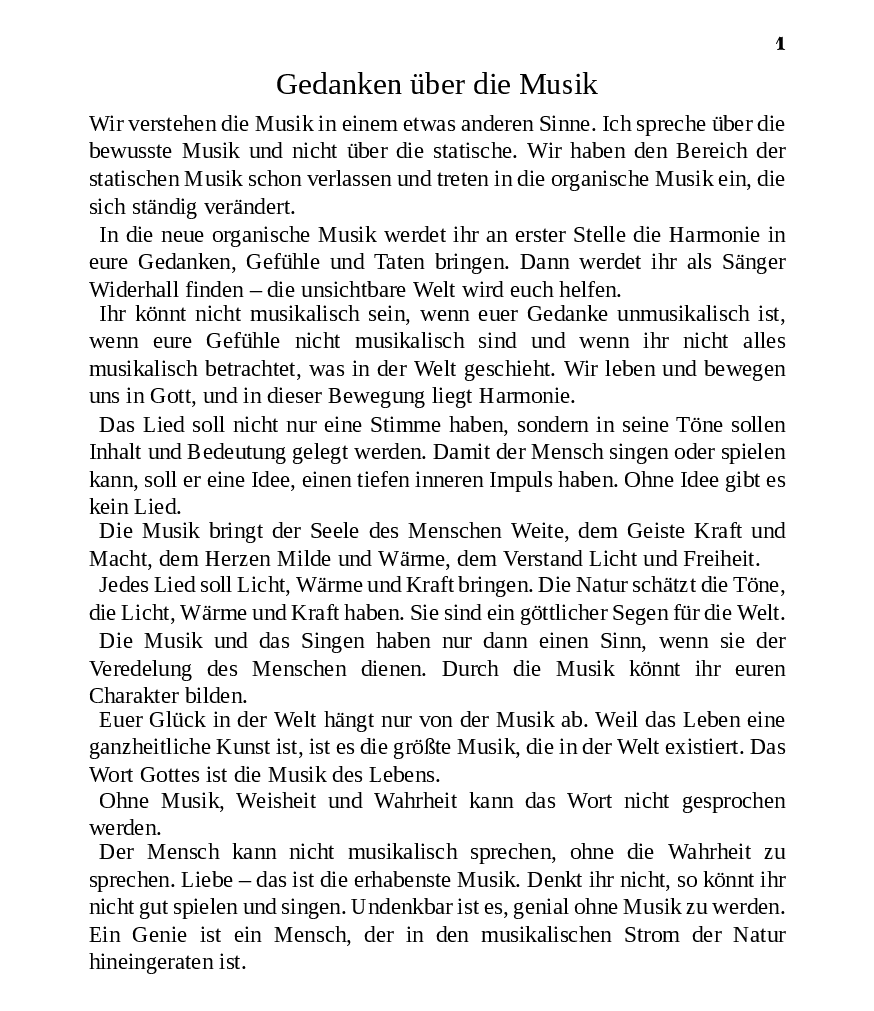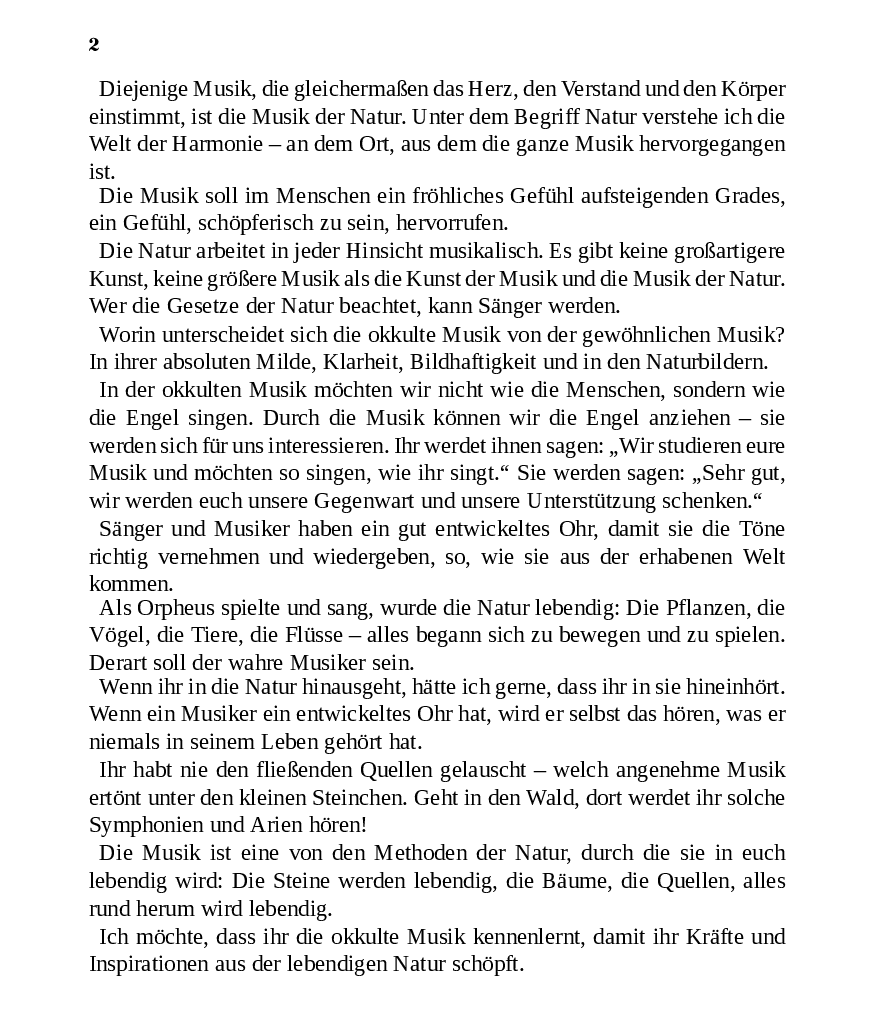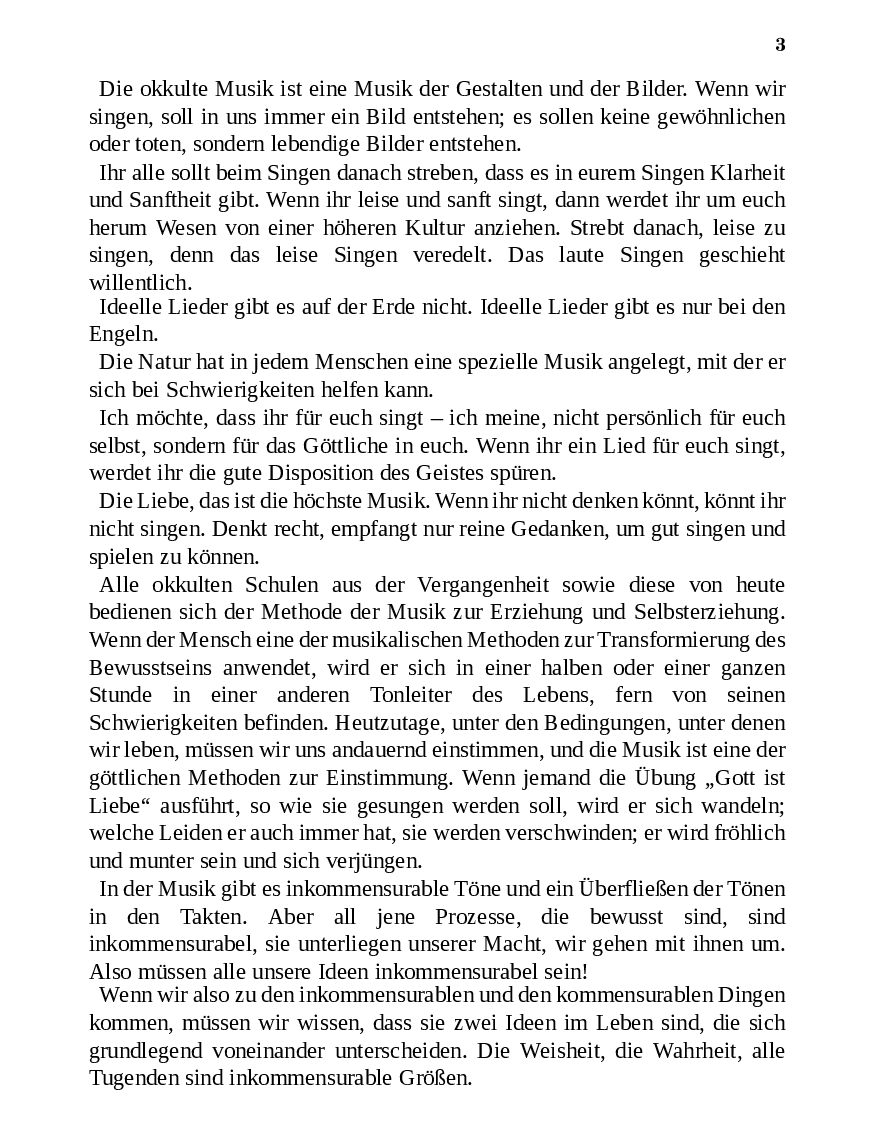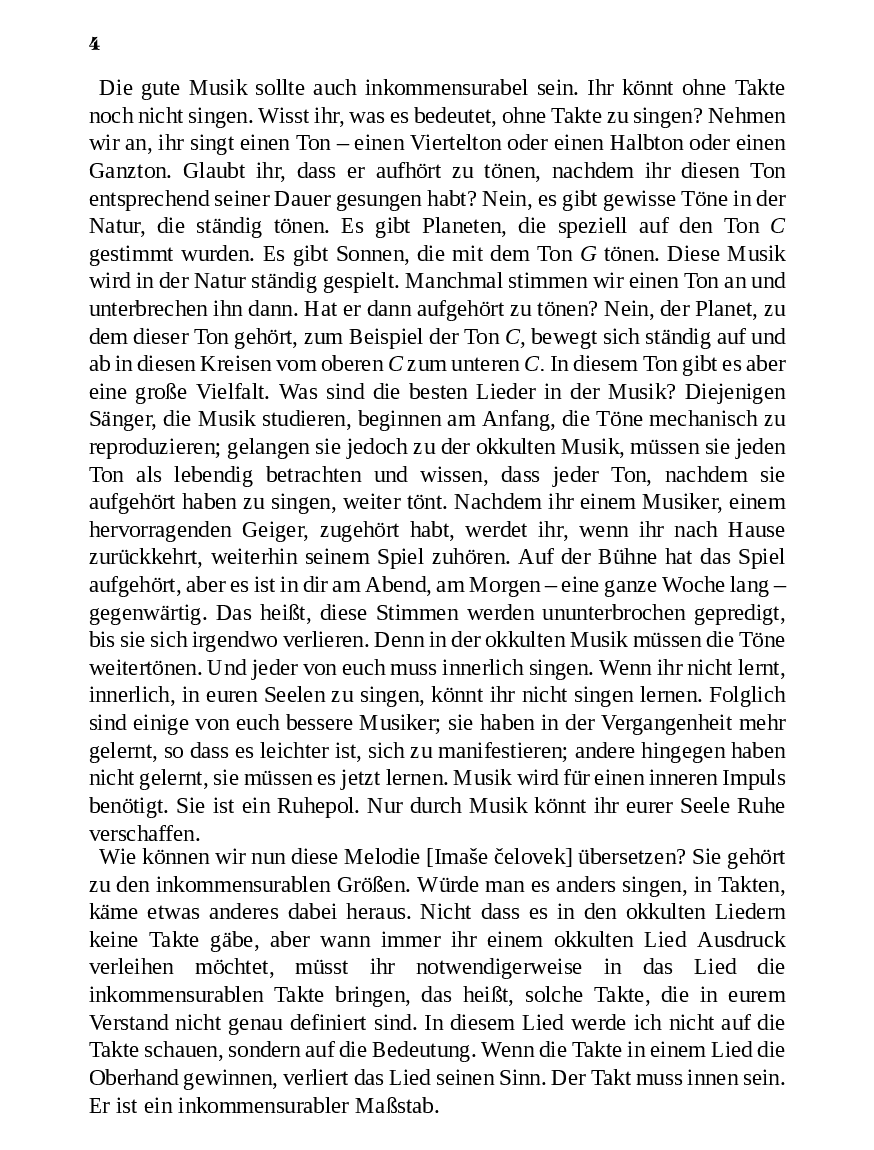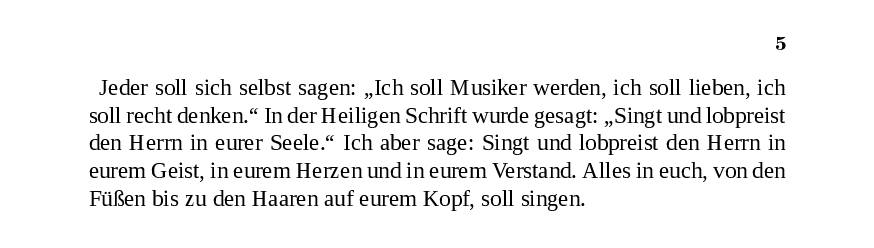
\version "2.24.4"

% include paper part and global functions
\include "include/globals.ily"

\bookpart {
  \label #'ref008
  \tocItem \markup "Gedanken über die Musik "
  \paper {
    print-all-headers = ##t
    print-page-number = ##t
    print-first-page-number = ##t


    % put page numbers on the top and change the font style.
    oddHeaderMarkup = \markup
    \fill-line {
      ""
      \unless \on-first-page-of-part \fromproperty #'header:instrument
      \if \should-print-page-number \abs-fontsize #7 { \number \fromproperty #'page:page-number-string }
    }
    %% evenHeaderMarkup would inherit the value of
    %% oddHeaderMarkup if it were not defined here
    evenHeaderMarkup = \markup
    \fill-line {
      \if \should-print-page-number \abs-fontsize #7 { \number \fromproperty #'page:page-number-string }
      \unless \on-first-page-of-part \fromproperty #'header:instrument
      ""
    }

    oddFooterMarkup = \markup ""

    evenFooterMarkup = ""
    left-margin = 1.5\cm
    right-margin = 1.5\cm
    top-margin = 1\cm
    bottom-margin = 1.2\cm
    ragged-bottom = ##t % do not spread the staves to fill the whole vertical space
    top-markup-spacing.basic-distance = 8\mm % margin between page number and system for the first page
    top-system-spacing.basic-distance = 10\mm % margin between page number and system for the other pages

    % change distance between staves
    system-system-spacing =
    #'((basic-distance . 16)
       (minimum-distance . 6)
       (padding . 1)
       (stretchability . 12))
  }


  \markup \abs-fontsize #15 { \fill-line {"Gedanken über die Musik"} }

  \markup  \abs-fontsize #11  {
    \vspace #1.5 \override #'(baseline-skip . 3.8)
    \justify {

      Wir verstehen die Musik in einem etwas anderen Sinne. Ich spreche über die bewusste Musik und nicht über die statische. Wir haben den Bereich der statischen Musik schon verlassen und treten in die organische Musik ein, die sich ständig verändert.

    }
  }

  \markup \abs-fontsize #11 {
    \vspace #0.9  \override #'(baseline-skip . 3.8)
    \justify {
      \hspace #1.5
      In die neue organische Musik werdet ihr an erster Stelle die Harmonie in eure Gedanken, Gefühle und Taten bringen. Dann werdet ihr als Sänger Widerhall finden – die unsichtbare Welt wird euch helfen.

    }
  }


  \markup \abs-fontsize #11 {
    \vspace #0.9  \override #'(baseline-skip . 3.8)
    \justify {
      \hspace #1.5

      Ihr könnt nicht musikalisch sein, wenn euer Gedanke unmusikalisch ist, wenn eure Gefühle nicht musikalisch sind und wenn ihr nicht alles musikalisch betrachtet, was in der Welt geschieht. Wir leben und bewegen uns in Gott, und in dieser Bewegung liegt Harmonie.

    }
  }

  \markup \abs-fontsize #11 {
    \vspace #0.9  \override #'(baseline-skip . 3.8)
    \justify {
      \hspace #1.5
      Das Lied soll nicht nur eine Stimme haben, sondern in seine Töne sollen Inhalt und Bedeutung gelegt werden. Damit der Mensch singen oder spielen kann, soll er eine Idee, einen tiefen inneren Impuls haben. Ohne Idee gibt es kein Lied.

    }
  }


  \markup \abs-fontsize #11 {
    \vspace #0.9  \override #'(baseline-skip . 3.8)
    \justify {
      \hspace #1.5
      Die Musik bringt der Seele des Menschen Weite, dem Geiste Kraft und Macht, dem Herzen Milde und Wärme, dem Verstand Licht und Freiheit.


    }
  }

  \markup \abs-fontsize #11 {
    \vspace #0.9  \override #'(baseline-skip . 3.8)
    \justify {
      \hspace #1.5

      Jedes Lied soll Licht, Wärme und Kraft bringen. Die Natur schätzt die Töne, die Licht, Wärme und Kraft haben. Sie sind ein göttlicher Segen für die Welt.
    }
  }

  \markup \abs-fontsize #11 {
    \vspace #0.9  \override #'(baseline-skip . 3.8)
    \justify {
      \hspace #1.5
      Die Musik und das Singen haben nur dann einen Sinn, wenn sie der Veredelung des Menschen dienen. Durch die Musik könnt ihr euren Charakter bilden.

    }
  }

  \markup \abs-fontsize #11 {
    \vspace #0.9  \override #'(baseline-skip . 3.8)
    \justify {
      \hspace #1.5

      Euer Glück in der Welt hängt nur von der Musik ab. Weil das Leben eine ganzheitliche Kunst ist, ist es die größte Musik, die in der Welt existiert. Das Wort Gottes ist die Musik des Lebens.
    }
  }

  \markup \abs-fontsize #11 {
    \vspace #1.0  \override #'(baseline-skip . 3.8)
    \justify {
      \hspace #1.5

      Ohne Musik, Weisheit und Wahrheit kann das Wort nicht gesprochen werden.

    }
  }



  \markup \abs-fontsize #11 {
    \vspace #0.9  \override #'(baseline-skip . 3.8)
    \justify {
      \hspace #1.5
      Der Mensch kann nicht musikalisch sprechen, ohne die Wahrheit zu sprechen. Liebe – das ist die erhabenste Musik. Denkt ihr nicht, so könnt ihr nicht gut spielen und singen. Undenkbar ist es, genial ohne Musik zu werden. Ein Genie ist ein Mensch, der in den musikalischen Strom der Natur hineingeraten ist.

    }
  }

  \markup \abs-fontsize #11 {
    \vspace #0.9  \override #'(baseline-skip . 3.8)
    \justify {
      \hspace #1.5
      Diejenige Musik, die gleichermaßen das Herz, den Verstand und den Körper einstimmt, ist die Musik der Natur. Unter dem Begriff Natur verstehe ich die Welt der Harmonie – an dem Ort, aus dem die ganze Musik hervorgegangen ist.

    }
  }
  \markup \abs-fontsize #11 {
    \vspace #0.9 \override #'(baseline-skip . 3.8)
    \justify {
      \hspace #1.5

      Die Musik soll im Menschen ein fröhliches Gefühl aufsteigenden Grades, ein Gefühl, schöpferisch zu sein, hervorrufen.

    }
  }

  \markup \abs-fontsize #11 {
    \vspace #0.9  \override #'(baseline-skip . 3.8)
    \justify {
      \hspace #1.5
      Die Natur arbeitet in jeder Hinsicht musikalisch. Es gibt keine großartigere Kunst, keine größere Musik als die Kunst der Musik und die Musik der Natur. Wer die Gesetze der Natur beachtet, kann Sänger werden.

    }
  }

  \markup \abs-fontsize #11 {
    \vspace #0.9  \override #'(baseline-skip . 3.8)
    \justify {
      \hspace #1.5

      Worin unterscheidet sich die okkulte Musik von der gewöhnlichen Musik? In ihrer absoluten Milde, Klarheit, Bildhaftigkeit und in den Naturbildern.


    }
  }

  \markup \abs-fontsize #11 {
    \vspace #0.9  \override #'(baseline-skip . 3.8)
    \justify {
      \hspace #1.5

      In der okkulten Musik möchten wir nicht wie die Menschen, sondern wie die Engel singen. Durch die Musik können wir die Engel anziehen – sie werden sich für uns interessieren. Ihr werdet ihnen sagen: „Wir studieren eure Musik und möchten so singen, wie ihr singt.“ Sie werden sagen: „Sehr gut, wir werden euch unsere Gegenwart und unsere Unterstützung schenken.“


    }
  }



  \markup \abs-fontsize #11 {
    \vspace #0.9  \override #'(baseline-skip . 3.8)
    \justify {
      \hspace #1.5
      Sänger und Musiker haben ein gut entwickeltes Ohr, damit sie die Töne richtig vernehmen und wiedergeben, so, wie sie aus der erhabenen Welt kommen.

    }
  }

  \markup \abs-fontsize #11 {
    \vspace #0.9  \override #'(baseline-skip . 3.8)
    \justify {
      \hspace #1.5

      Als Orpheus spielte und sang, wurde die Natur lebendig: Die Pflanzen, die Vögel, die Tiere, die Flüsse – alles begann sich zu bewegen und zu spielen. Derart soll der wahre Musiker sein.

    }
  }


  \markup \abs-fontsize #11 {
    \vspace #0.9  \override #'(baseline-skip . 3.8)
    \justify {
      \hspace #1.5

      Wenn ihr in die Natur hinausgeht, hätte ich gerne, dass ihr in sie hineinhört. Wenn ein Musiker ein entwickeltes Ohr hat, wird er selbst das hören, was er niemals in seinem Leben gehört hat.
    }
  }

  \markup \abs-fontsize #11 {
    \vspace #0.9  \override #'(baseline-skip . 3.8)
    \justify {
      \hspace #1.5
      Ihr habt nie den fließenden Quellen gelauscht – welch angenehme Musik ertönt unter den kleinen Steinchen. Geht in den Wald, dort werdet ihr solche Symphonien und Arien hören!


    }
  }

  \markup \abs-fontsize #11 {
    \vspace #0.9  \override #'(baseline-skip . 3.8)
    \justify {
      \hspace #1.5
      Die Musik ist eine von den Methoden der Natur, durch die sie in euch lebendig wird: Die Steine werden lebendig, die Bäume, die Quellen, alles rund herum wird lebendig.


    }
  }

  \markup \abs-fontsize #11 {
    \vspace #0.9  \override #'(baseline-skip . 3.8)
    \justify {
      \hspace #1.5

      Ich möchte, dass ihr die okkulte Musik kennenlernt, damit ihr Kräfte und Inspirationen aus der lebendigen Natur schöpft.

    }
  }

  \markup \abs-fontsize #11 {
    \vspace #0.9  \override #'(baseline-skip . 3.8)
    \justify {
      \hspace #1.5

      Die okkulte Musik ist eine Musik der Gestalten und der Bilder. Wenn wir singen, soll in uns immer ein Bild entstehen; es sollen keine gewöhnlichen oder toten, sondern lebendige Bilder entstehen.


    }
  }



  \markup \abs-fontsize #11 {
    \vspace #0.9  \override #'(baseline-skip . 3.8)
    \justify {
      \hspace #1.5
      Ihr alle sollt beim Singen danach streben, dass es in eurem Singen Klarheit und Sanftheit gibt. Wenn ihr leise und sanft singt, dann werdet ihr um euch herum Wesen von einer höheren Kultur anziehen. Strebt danach, leise zu singen, denn das leise Singen veredelt. Das laute Singen geschieht willentlich.


    }
  }



  \markup \abs-fontsize #11 {
    \vspace #0.9  \override #'(baseline-skip . 3.8)
    \justify {
      \hspace #1.5

      Ideelle Lieder gibt es auf der Erde nicht. Ideelle Lieder gibt es nur bei den Engeln.


    }
  }

  \markup \abs-fontsize #11 {
    \vspace #0.9  \override #'(baseline-skip . 3.8)
    \justify {
      \hspace #1.5

      Die Natur hat in jedem Menschen eine spezielle Musik angelegt, mit der er sich bei Schwierigkeiten helfen kann.


    }
  }

  \markup \abs-fontsize #11 {
    \vspace #0.9  \override #'(baseline-skip . 3.8)
    \justify {
      \hspace #1.5

      Ich möchte, dass ihr für euch singt – ich meine, nicht persönlich für euch selbst, sondern  für  das  Göttliche in  euch.  Wenn  ihr  ein  Lied  für  euch  singt,  werdet ihr die  gute  Disposition  des  Geistes  spüren.

    }
  }

  \markup \abs-fontsize #11 {
    \vspace #0.9  \override #'(baseline-skip . 3.8)
    \justify {
      \hspace #1.5
      Die Liebe, das ist die höchste Musik. Wenn ihr nicht denken könnt, könnt ihr nicht singen. Denkt recht, empfangt nur reine Gedanken, um gut singen und spielen zu können.

    }
  }



  \markup \abs-fontsize #11 {
    \vspace #0.9  \override #'(baseline-skip . 3.8)
    \justify {
      \hspace #1.5

      Alle okkulten Schulen aus der Vergangenheit sowie diese von heute bedienen sich der Methode der Musik zur Erziehung und Selbsterziehung. Wenn der Mensch eine der musikalischen Methoden zur Transformierung des Bewusstseins anwendet, wird er sich in einer halben oder einer ganzen Stunde in einer anderen Tonleiter des Lebens, fern von seinen Schwierigkeiten befinden. Heutzutage, unter den Bedingungen, unter denen wir leben, müssen wir uns andauernd einstimmen, und die Musik ist eine der göttlichen Methoden zur Einstimmung. Wenn jemand die Übung „Gott ist Liebe“ ausführt, so wie sie gesungen werden soll, wird er sich wandeln; welche Leiden er auch immer hat, sie werden verschwinden; er wird fröhlich und munter sein und sich verjüngen.



    }
  }






  \markup \abs-fontsize #11 {
    \vspace #0.9  \override #'(baseline-skip . 3.8)
    \justify {
      \hspace #1.5
      In der Musik gibt es inkommensurable Töne und ein Überfließen der Tönen in den Takten. Aber all jene Prozesse, die bewusst sind, sind inkommensurabel, sie unterliegen unserer Macht, wir gehen mit ihnen um. Also müssen alle unsere Ideen inkommensurabel sein!

    }
  }

  \markup \abs-fontsize #11 {
    \vspace #0.9  \override #'(baseline-skip . 3.8)
    \justify {
      \hspace #1.5
      Wenn wir also zu den inkommensurablen und den kommensurablen Dingen kommen, müssen wir wissen, dass sie zwei Ideen im Leben sind, die sich grundlegend voneinander unterscheiden. Die Weisheit, die Wahrheit, alle Tugenden sind inkommensurable Größen.
    }
  }

  \markup \abs-fontsize #11 {
    \vspace #0.9  \override #'(baseline-skip . 3.8)
    \justify {
      \hspace #1.5
      Die gute Musik sollte auch inkommensurabel sein. Ihr könnt ohne Takte noch nicht singen. Wisst ihr, was es bedeutet, ohne Takte zu singen? Nehmen wir an, ihr singt einen Ton – einen Viertelton oder einen Halbton oder einen Ganzton. Glaubt ihr, dass er aufhört zu tönen, nachdem ihr diesen Ton entsprechend seiner Dauer gesungen habt? Nein, es gibt gewisse Töne in der Natur, die ständig tönen. Es gibt Planeten, die speziell auf den Ton \italic"C" gestimmt wurden. Es gibt Sonnen, die mit dem Ton \italic"G" tönen. Diese Musik wird in der Natur ständig gespielt. Manchmal stimmen wir einen Ton an und unterbrechen ihn dann. Hat er dann aufgehört zu tönen? Nein, der Planet, zu dem dieser Ton gehört, zum Beispiel der Ton \italic"C," bewegt sich ständig auf und ab in diesen Kreisen vom oberen \italic"C" zum unteren \italic"C." In diesem Ton gibt es aber eine große Vielfalt. Was sind die besten Lieder in der Musik? Diejenigen Sänger, die Musik studieren, beginnen am Anfang, die Töne mechanisch zu reproduzieren; gelangen sie jedoch zu der okkulten Musik, müssen sie jeden Ton als lebendig betrachten und wissen, dass jeder Ton, nachdem sie aufgehört haben zu singen, weiter tönt. Nachdem ihr einem Musiker, einem hervorragenden Geiger, zugehört habt, werdet ihr, wenn ihr nach Hause zurückkehrt, weiterhin seinem Spiel zuhören. Auf der Bühne hat das Spiel aufgehört, aber es ist in dir am Abend, am Morgen – eine ganze Woche lang – gegenwärtig. Das heißt, diese Stimmen werden ununterbrochen gepredigt, bis sie sich irgendwo verlieren. Denn in der okkulten Musik müssen die Töne weitertönen. Und jeder von euch muss innerlich singen. Wenn ihr nicht lernt, innerlich, in euren Seelen zu singen, könnt ihr nicht singen lernen. Folglich sind einige von euch bessere Musiker; sie haben in der Vergangenheit mehr gelernt, so dass es leichter ist, sich zu manifestieren; andere hingegen haben nicht gelernt, sie  müssen es jetzt lernen. Musik wird für einen inneren Impuls benötigt. Sie ist ein Ruhepol. Nur durch Musik könnt ihr eurer Seele Ruhe verschaffen.

    }
  }

  \markup \abs-fontsize #11 {
    \vspace #0.9  \override #'(baseline-skip . 3.8)
    \justify {
      \hspace #1.5
      Wie können wir nun diese Melodie [Imaše čelovek] übersetzen? Sie gehört zu den inkommensurablen Größen. Würde man es anders singen, in Takten, käme etwas anderes dabei heraus. Nicht dass es in den okkulten Liedern keine Takte gäbe, aber wann immer ihr einem okkulten Lied Ausdruck verleihen möchtet, müsst ihr notwendigerweise in das Lied die inkommensurablen Takte bringen, das heißt, solche Takte, die in eurem Verstand nicht genau definiert sind. In diesem Lied werde ich nicht auf die Takte schauen, sondern auf die Bedeutung. Wenn die Takte in einem Lied die Oberhand gewinnen, verliert das Lied seinen Sinn. Der Takt muss innen sein. Er ist ein inkommensurabler Maßstab.

    }
  }

  \markup \abs-fontsize #11 {
    \vspace #0.9  \override #'(baseline-skip . 3.8)
    \justify {
      \hspace #1.5

      Jeder soll sich selbst sagen: „Ich soll Musiker werden, ich soll lieben, ich soll recht denken.“ In der Heiligen Schrift wurde gesagt: „Singt und lobpreist den Herrn in eurer Seele.“ Ich aber sage: Singt und lobpreist den Herrn in eurem Geist, in eurem Herzen und in eurem Verstand. Alles in euch, von den Füßen bis zu den Haaren auf eurem Kopf, soll singen.

    }
  }



} % bookpart


